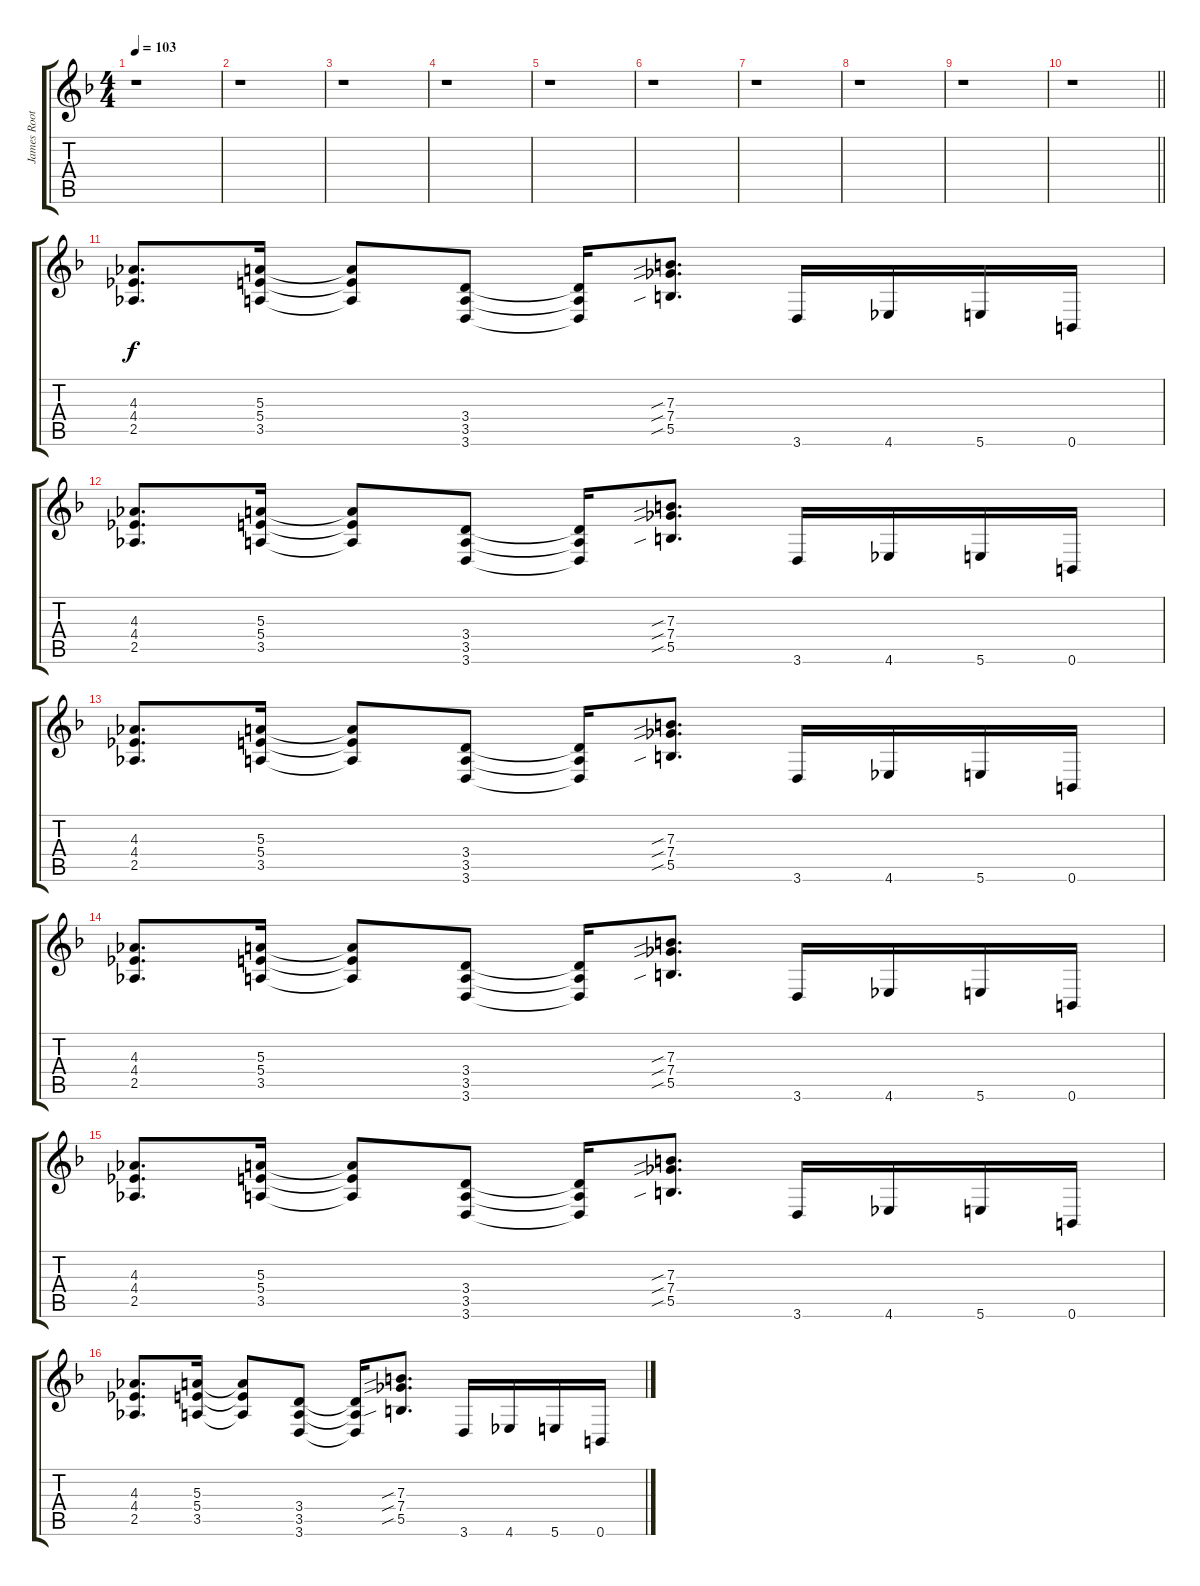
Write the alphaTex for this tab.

\track ("James Root 1" "James Root") {instrument distortionguitar}
\staff {score tabs}
\tuning (Db4 Ab3 E3 B2 Gb2 B1) {hide}
\ts (4 4)
\tempo 103
\clef g2
\ks f
r.1{dy f} |
r.1 |
r.1 |
r.1 |
r.1 |
r.1 |
r.1 |
r.1 |
r.1 |
\barLineRight lightlight
r.1 |
(4.3 4.4 2.5).8{d} (5.3 5.4 3.5).16 (5.3{t} 5.4{t} 3.5{t}).8 (3.4 3.5 3.6).8 (3.4{t} 3.5{t} 3.6{t}).16 (7.3{sib} 7.4{sib} 5.5{sib}).8{d} 3.6.16 4.6.16 5.6.16 0.6.16 |
(4.3 4.4 2.5).8{d} (5.3 5.4 3.5).16 (5.3{t} 5.4{t} 3.5{t}).8 (3.4 3.5 3.6).8 (3.4{t} 3.5{t} 3.6{t}).16 (7.3{sib} 7.4{sib} 5.5{sib}).8{d} 3.6.16 4.6.16 5.6.16 0.6.16 |
(4.3 4.4 2.5).8{d} (5.3 5.4 3.5).16 (5.3{t} 5.4{t} 3.5{t}).8 (3.4 3.5 3.6).8 (3.4{t} 3.5{t} 3.6{t}).16 (7.3{sib} 7.4{sib} 5.5{sib}).8{d} 3.6.16 4.6.16 5.6.16 0.6.16 |
(4.3 4.4 2.5).8{d} (5.3 5.4 3.5).16 (5.3{t} 5.4{t} 3.5{t}).8 (3.4 3.5 3.6).8 (3.4{t} 3.5{t} 3.6{t}).16 (7.3{sib} 7.4{sib} 5.5{sib}).8{d} 3.6.16 4.6.16 5.6.16 0.6.16 |
(4.3 4.4 2.5).8{d} (5.3 5.4 3.5).16 (5.3{t} 5.4{t} 3.5{t}).8 (3.4 3.5 3.6).8 (3.4{t} 3.5{t} 3.6{t}).16 (7.3{sib} 7.4{sib} 5.5{sib}).8{d} 3.6.16 4.6.16 5.6.16 0.6.16 |
(4.3 4.4 2.5).8{d} (5.3 5.4 3.5).16 (5.3{t} 5.4{t} 3.5{t}).8 (3.4 3.5 3.6).8 (3.4{t} 3.5{t} 3.6{t}).16 (7.3{sib} 7.4{sib} 5.5{sib}).8{d} 3.6.16 4.6.16 5.6.16 0.6.16
